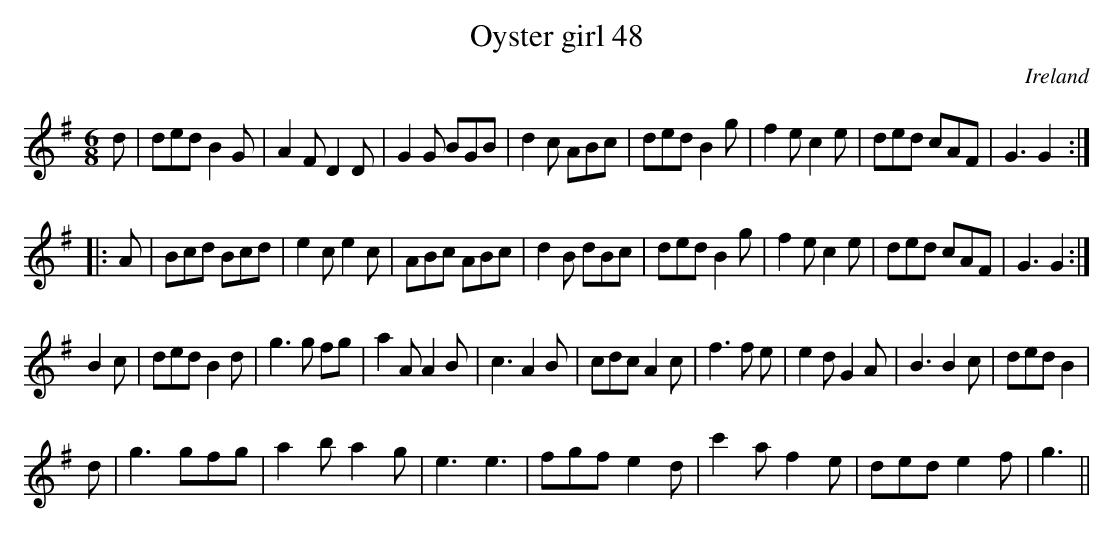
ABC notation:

X:1
T:Oyster girl 48
M:6/8
L:1/8
O:Ireland
K:G
d|\
ded B2G|A2F D2D|G2G BGB|d2c ABc|\
ded B2g|f2e c2e|ded cAF|G3 G2 :|
|:A|\
Bcd Bcd|e2c e2c|ABc ABc|d2B dBc|\
ded B2g|f2e c2e|ded cAF|G3 G2:|
B2 c|ded B2d|g3g fg|a2AA2B| c3 A2B| cdc A2c| f3f e|e2d G2A|B3 B2c| ded B2 |
d| g3gfg|a2ba2g|e3e3|fgf e2d|c'2a f2e|ded e2 f|g3||
